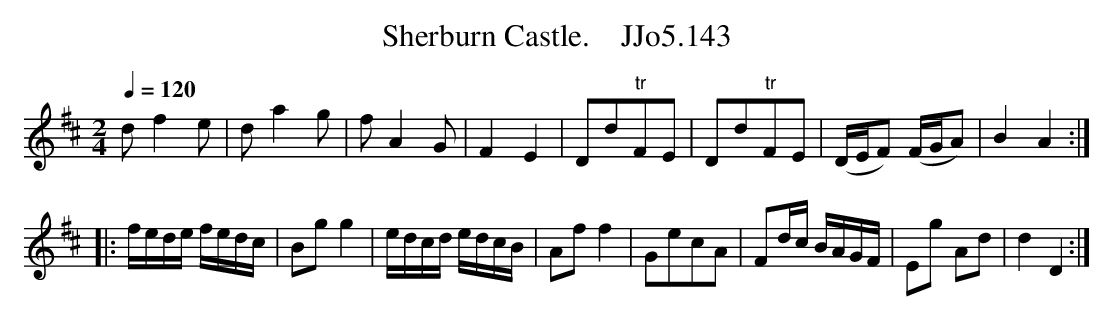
X:1
T:Sherburn Castle.    JJo5.143
Q:1/4=120
M:2/4
L:1/8
K:D
df2e|da2g|fA2G|F2E2|Dd"tr"FE|Dd"tr"FE|(D/E/F) (F/G/A)|B2A2 :|
|:f/e/d/e/ f/e/d/c/|Bg g2|e/d/c/d/ e/d/c/B/|Af f2|GecA|Fd/c/ B/A/G/F/|Eg Ad|d2 D2 :|
